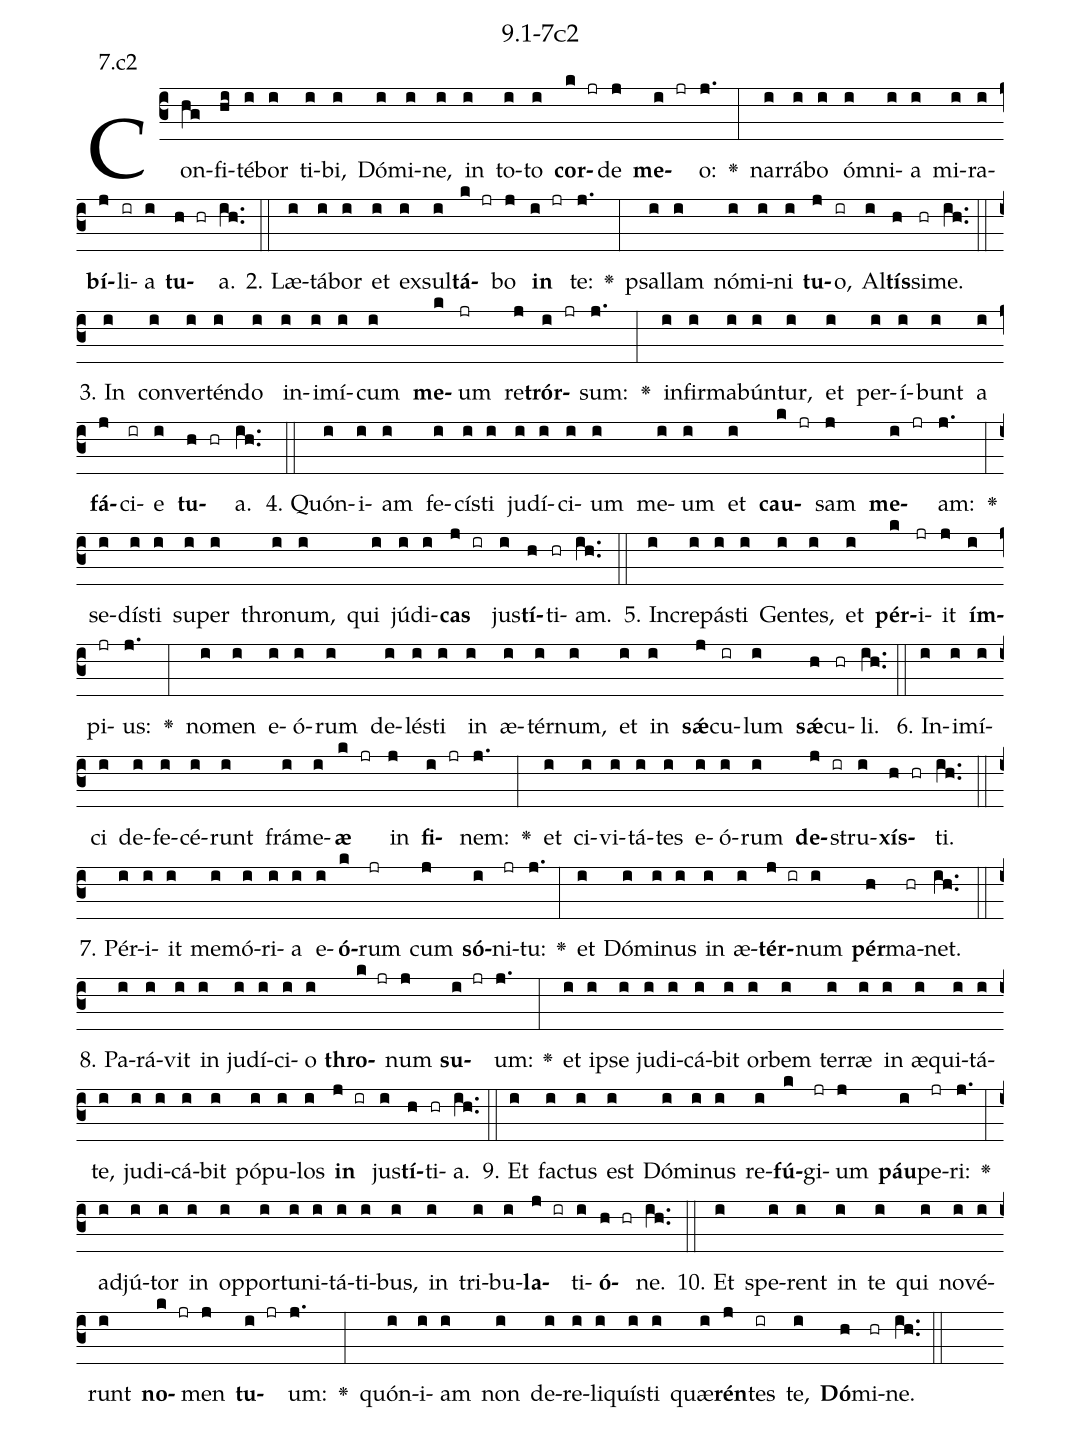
name: 9.1-7c2;
annotation: 7.c2;
%%
(c3)Con(hg)fi(hi)té(i)bor(i) ti(i)bi,(i) Dó(i)mi(i)ne,(i) in(i) to(i)to(i) <b>cor</b>(k jr)de(j) <b>me</b>(i jr)o:(j.) <v>\greheightstar</v>(:) nar(i)rá(i)bo(i) óm(i)ni(i)a(i) mi(i)ra(i)<b>bí</b>(j)li(ir)a(i) <b>tu</b>(h hr)a.(ih..) (::)
2. Læ(i)tá(i)bor(i) et(i) ex(i)sul(i)<b>tá</b>(k jr)bo(j) <b>in</b>(i jr) te:(j.) <v>\greheightstar</v>(:) psal(i)lam(i) nó(i)mi(i)ni(i) <b>tu</b>(j)o,(ir) Al(i)<b>tís</b>(h)si(hr)me.(ih..) (::)
3. In(i) con(i)ver(i)tén(i)do(i) in(i)i(i)mí(i)cum(i) <b>me</b>(k)um(jr) re(j)<b>trór</b>(i jr)sum:(j.) <v>\greheightstar</v>(:) in(i)fir(i)ma(i)bún(i)tur,(i) et(i) per(i)í(i)bunt(i) a(i) <b>fá</b>(j)ci(ir)e(i) <b>tu</b>(h hr)a.(ih..) (::)
4. Quón(i)i(i)am(i) fe(i)cís(i)ti(i) ju(i)dí(i)ci(i)um(i) me(i)um(i) et(i) <b>cau</b>(k jr)sam(j) <b>me</b>(i jr)am:(j.) <v>\greheightstar</v>(:) se(i)dís(i)ti(i) su(i)per(i) thro(i)num,(i) qui(i) jú(i)di(i)<b>cas</b>(j ir) jus(i)<b>tí</b>(h)ti(hr)am.(ih..) (::)
5. In(i)cre(i)pás(i)ti(i) Gen(i)tes,(i) et(i) <b>pér</b>(k)i(jr)it(j) <b>ím</b>(i)pi(jr)us:(j.) <v>\greheightstar</v>(:) no(i)men(i) e(i)ó(i)rum(i) de(i)lés(i)ti(i) in(i) æ(i)tér(i)num,(i) et(i) in(i) <b>sǽ</b>(j)cu(ir)lum(i) <b>sǽ</b>(h)cu(hr)li.(ih..) (::)
6. In(i)i(i)mí(i)ci(i) de(i)fe(i)cé(i)runt(i) frá(i)me(i)<b>æ</b>(k jr) in(j) <b>fi</b>(i jr)nem:(j.) <v>\greheightstar</v>(:) et(i) ci(i)vi(i)tá(i)tes(i) e(i)ó(i)rum(i) <b>de</b>(j ir)stru(i)<b>xís</b>(h hr)ti.(ih..) (::)
7. Pér(i)i(i)it(i) me(i)mó(i)ri(i)a(i) e(i)<b>ó</b>(k)rum(jr) cum(j) <b>só</b>(i)ni(jr)tu:(j.) <v>\greheightstar</v>(:) et(i) Dó(i)mi(i)nus(i) in(i) æ(i)<b>tér</b>(j ir)num(i) <b>pér</b>(h)ma(hr)net.(ih..) (::)
8. Pa(i)rá(i)vit(i) in(i) ju(i)dí(i)ci(i)o(i) <b>thro</b>(k jr)num(j) <b>su</b>(i jr)um:(j.) <v>\greheightstar</v>(:) et(i) ip(i)se(i) ju(i)di(i)cá(i)bit(i) or(i)bem(i) ter(i)ræ(i) in(i) æ(i)qui(i)tá(i)te,(i) ju(i)di(i)cá(i)bit(i) pó(i)pu(i)los(i) <b>in</b>(j ir) jus(i)<b>tí</b>(h)ti(hr)a.(ih..) (::)
9. Et(i) fac(i)tus(i) est(i) Dó(i)mi(i)nus(i) re(i)<b>fú</b>(k)gi(jr)um(j) <b>páu</b>(i)pe(jr)ri:(j.) <v>\greheightstar</v>(:) ad(i)jú(i)tor(i) in(i) op(i)por(i)tu(i)ni(i)tá(i)ti(i)bus,(i) in(i) tri(i)bu(i)<b>la</b>(j ir)ti(i)<b>ó</b>(h hr)ne.(ih..) (::)
10. Et(i) spe(i)rent(i) in(i) te(i) qui(i) no(i)vé(i)runt(i) <b>no</b>(k jr)men(j) <b>tu</b>(i jr)um:(j.) <v>\greheightstar</v>(:) quón(i)i(i)am(i) non(i) de(i)re(i)li(i)quís(i)ti(i) quæ(i)<b>rén</b>(j)tes(ir) te,(i) <b>Dó</b>(h)mi(hr)ne.(ih..) (::)
